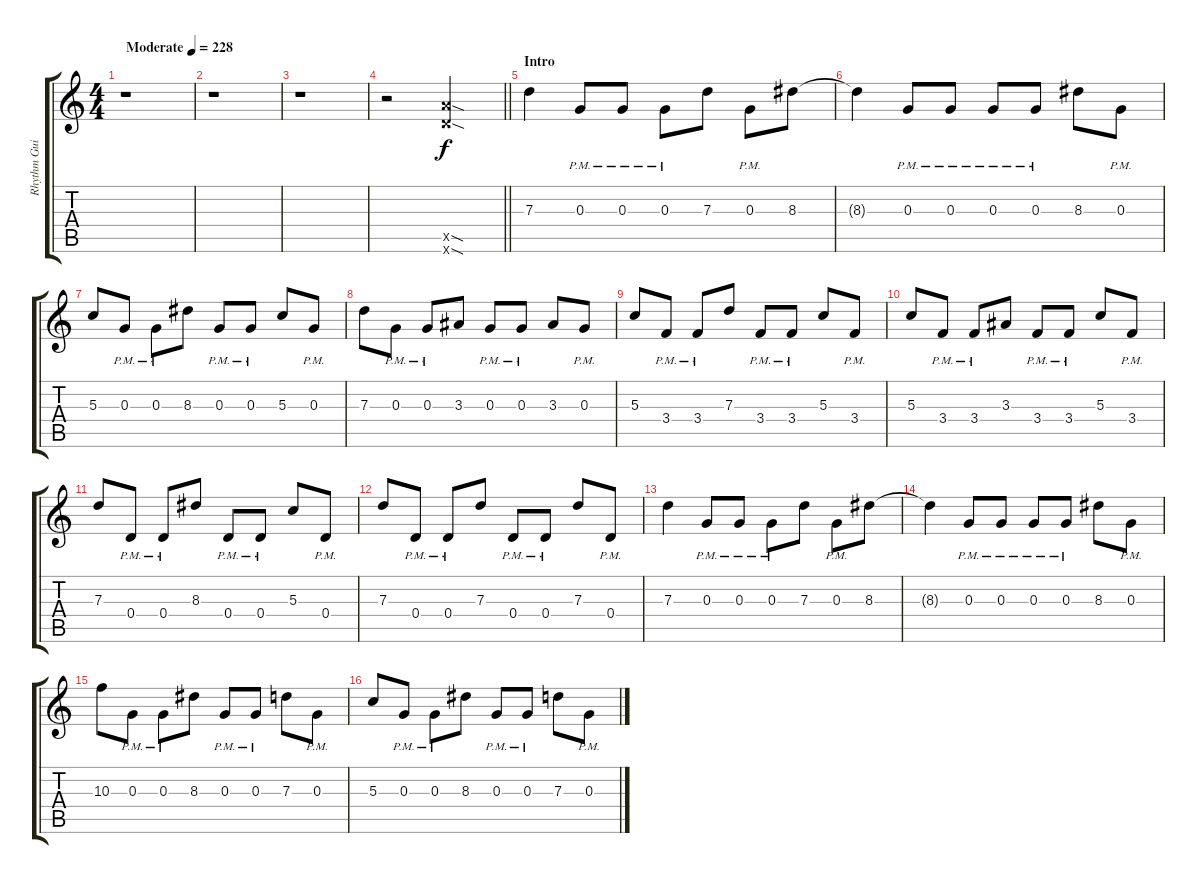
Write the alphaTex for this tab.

\track ("Rhythm Guitar II" "Rhythm Gui") {instrument overdrivenguitar}
\staff {score tabs}
\tuning (E4 B3 G3 D3 A2 E2) {hide}
\ts (4 4)
\tempo (228 "Moderate")
\clef g2
\ks c
r.1{dy f instrument overdrivenguitar} |
r.1 |
r.1 |
\barLineRight lightlight
r.2 (12.5{sod x} 10.6{sod x}).2 |
\section ("" "Intro")
7.3.4 0.3{pm}.8 0.3{pm}.8 0.3{pm}.8 7.3.8 0.3{pm}.8 8.3.8 |
8.3{t}.4 0.3{pm}.8 0.3{pm}.8 0.3{pm}.8 0.3{pm}.8 8.3.8 0.3{pm}.8 |
5.3.8 0.3{pm}.8 0.3{pm}.8 8.3.8 0.3{pm}.8 0.3{pm}.8 5.3.8 0.3{pm}.8 |
7.3.8 0.3{pm}.8 0.3{pm}.8 3.3.8 0.3{pm}.8 0.3{pm}.8 3.3.8 0.3{pm}.8 |
5.3.8 3.4{pm}.8 3.4{pm}.8 7.3.8 3.4{pm}.8 3.4{pm}.8 5.3.8 3.4{pm}.8 |
5.3.8 3.4{pm}.8 3.4{pm}.8 3.3.8 3.4{pm}.8 3.4{pm}.8 5.3.8 3.4{pm}.8 |
7.3.8 0.4{pm}.8 0.4{pm}.8 8.3.8 0.4{pm}.8 0.4{pm}.8 5.3.8 0.4{pm}.8 |
7.3.8 0.4{pm}.8 0.4{pm}.8 7.3.8 0.4{pm}.8 0.4{pm}.8 7.3.8 0.4{pm}.8 |
7.3.4 0.3{pm}.8 0.3{pm}.8 0.3{pm}.8 7.3.8 0.3{pm}.8 8.3.8 |
8.3{t}.4 0.3{pm}.8 0.3{pm}.8 0.3{pm}.8 0.3{pm}.8 8.3.8 0.3{pm}.8 |
10.3.8 0.3{pm}.8 0.3{pm}.8 8.3.8 0.3{pm}.8 0.3{pm}.8 7.3.8 0.3{pm}.8 |
5.3.8 0.3{pm}.8 0.3{pm}.8 8.3.8 0.3{pm}.8 0.3{pm}.8 7.3.8 0.3{pm}.8
